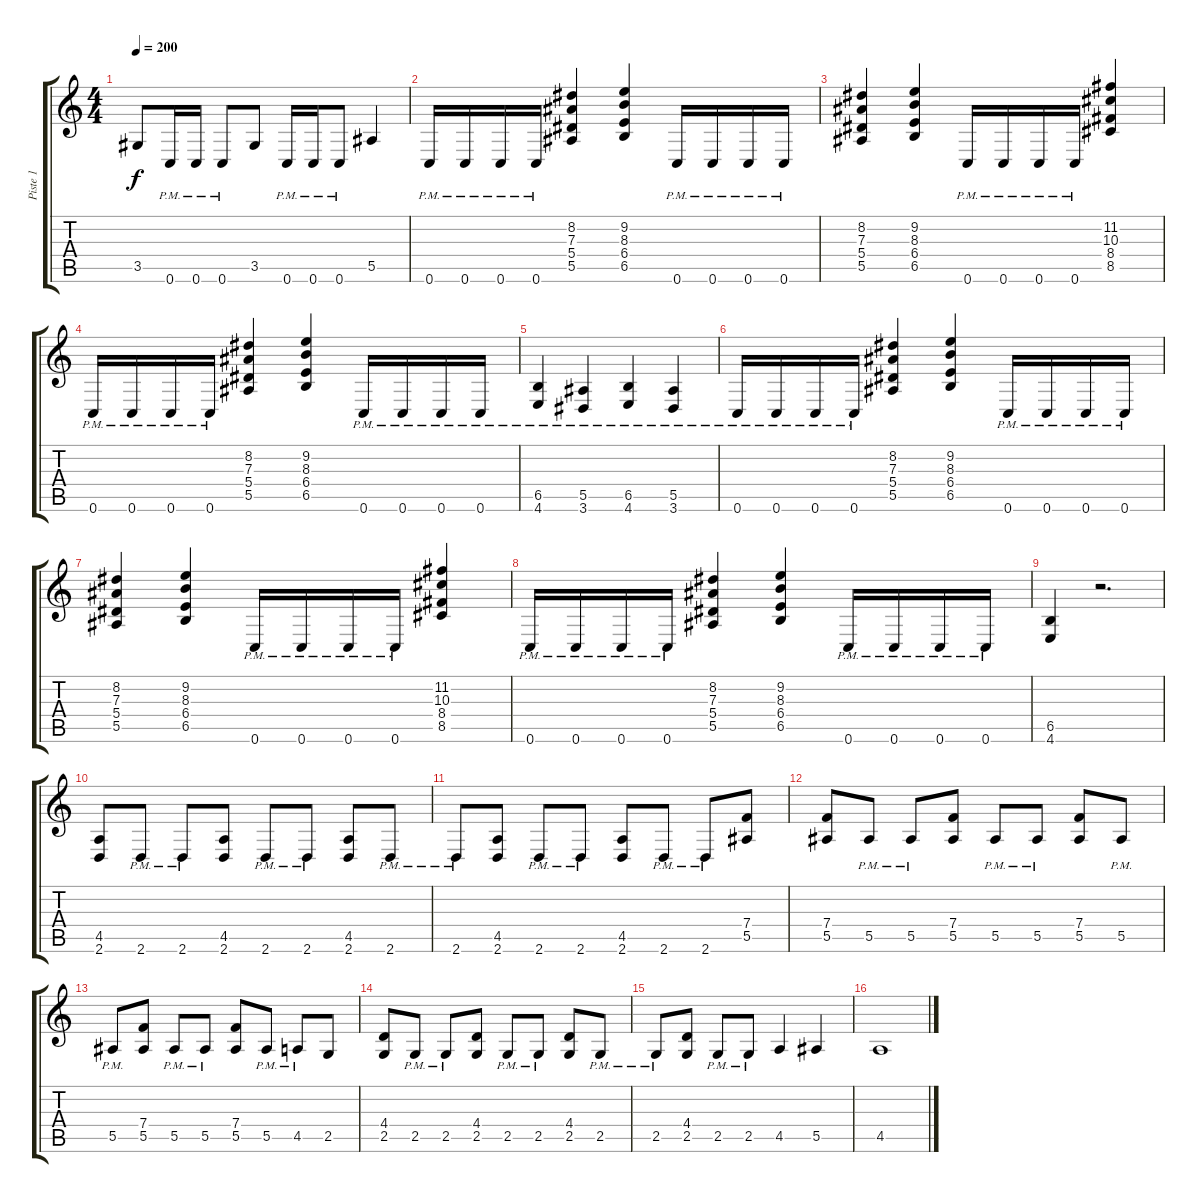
\track ("Piste 1" "Piste 1") {instrument distortionguitar}
\staff {score tabs}
\tuning (C4 G3 Eb3 Bb2 F2 C2) {hide}
\ts (4 4)
\tempo 200
\clef g2
\ks c
3.5.8{dy f} 0.6{pm}.16 0.6{pm}.16 0.6{pm}.8 3.5.8 0.6{pm}.16 0.6{pm}.16 0.6{pm}.8 5.5.4 |
0.6{pm}.16 0.6{pm}.16 0.6{pm}.16 0.6{pm}.16 (8.2 7.3 5.4 5.5).4 (9.2 8.3 6.4 6.5).4 0.6{pm}.16 0.6{pm}.16 0.6{pm}.16 0.6{pm}.16 |
(8.2 7.3 5.4 5.5).4 (9.2 8.3 6.4 6.5).4 0.6{pm}.16 0.6{pm}.16 0.6{pm}.16 0.6{pm}.16 (11.2 10.3 8.4 8.5).4 |
0.6{pm}.16 0.6{pm}.16 0.6{pm}.16 0.6{pm}.16 (8.2 7.3 5.4 5.5).4 (9.2 8.3 6.4 6.5).4 0.6{pm}.16 0.6{pm}.16 0.6{pm}.16 0.6{pm}.16 |
(6.5{pm} 4.6{pm}).4 (5.5{pm} 3.6{pm}).4 (6.5{pm} 4.6{pm}).4 (5.5{pm} 3.6{pm}).4 |
0.6{pm}.16 0.6{pm}.16 0.6{pm}.16 0.6{pm}.16 (8.2 7.3 5.4 5.5).4 (9.2 8.3 6.4 6.5).4 0.6{pm}.16 0.6{pm}.16 0.6{pm}.16 0.6{pm}.16 |
(8.2 7.3 5.4 5.5).4 (9.2 8.3 6.4 6.5).4 0.6{pm}.16 0.6{pm}.16 0.6{pm}.16 0.6{pm}.16 (11.2 10.3 8.4 8.5).4 |
0.6{pm}.16 0.6{pm}.16 0.6{pm}.16 0.6{pm}.16 (8.2 7.3 5.4 5.5).4 (9.2 8.3 6.4 6.5).4 0.6{pm}.16 0.6{pm}.16 0.6{pm}.16 0.6{pm}.16 |
(6.5 4.6).4 r.2{d} |
(4.5 2.6).8{balance 8} 2.6{pm}.8 2.6{pm}.8 (4.5 2.6).8 2.6{pm}.8 2.6{pm}.8 (4.5 2.6).8 2.6{pm}.8 |
2.6{pm}.8 (4.5 2.6).8 2.6{pm}.8 2.6{pm}.8 (4.5 2.6).8 2.6{pm}.8 2.6{pm}.8 (7.4 5.5).8 |
(7.4 5.5).8 5.5{pm}.8 5.5{pm}.8 (7.4 5.5).8 5.5{pm}.8 5.5{pm}.8 (7.4 5.5).8 5.5{pm}.8 |
5.5{pm}.8 (7.4 5.5).8 5.5{pm}.8 5.5{pm}.8 (7.4 5.5).8 5.5{pm}.8 4.5{pm}.8 2.5.8 |
(4.4 2.5).8 2.5{pm}.8 2.5{pm}.8 (4.4 2.5).8 2.5{pm}.8 2.5{pm}.8 (4.4 2.5).8 2.5{pm}.8 |
2.5{pm}.8 (4.4 2.5).8 2.5{pm}.8 2.5{pm}.8 4.5.4 5.5.4 |
4.5.1
